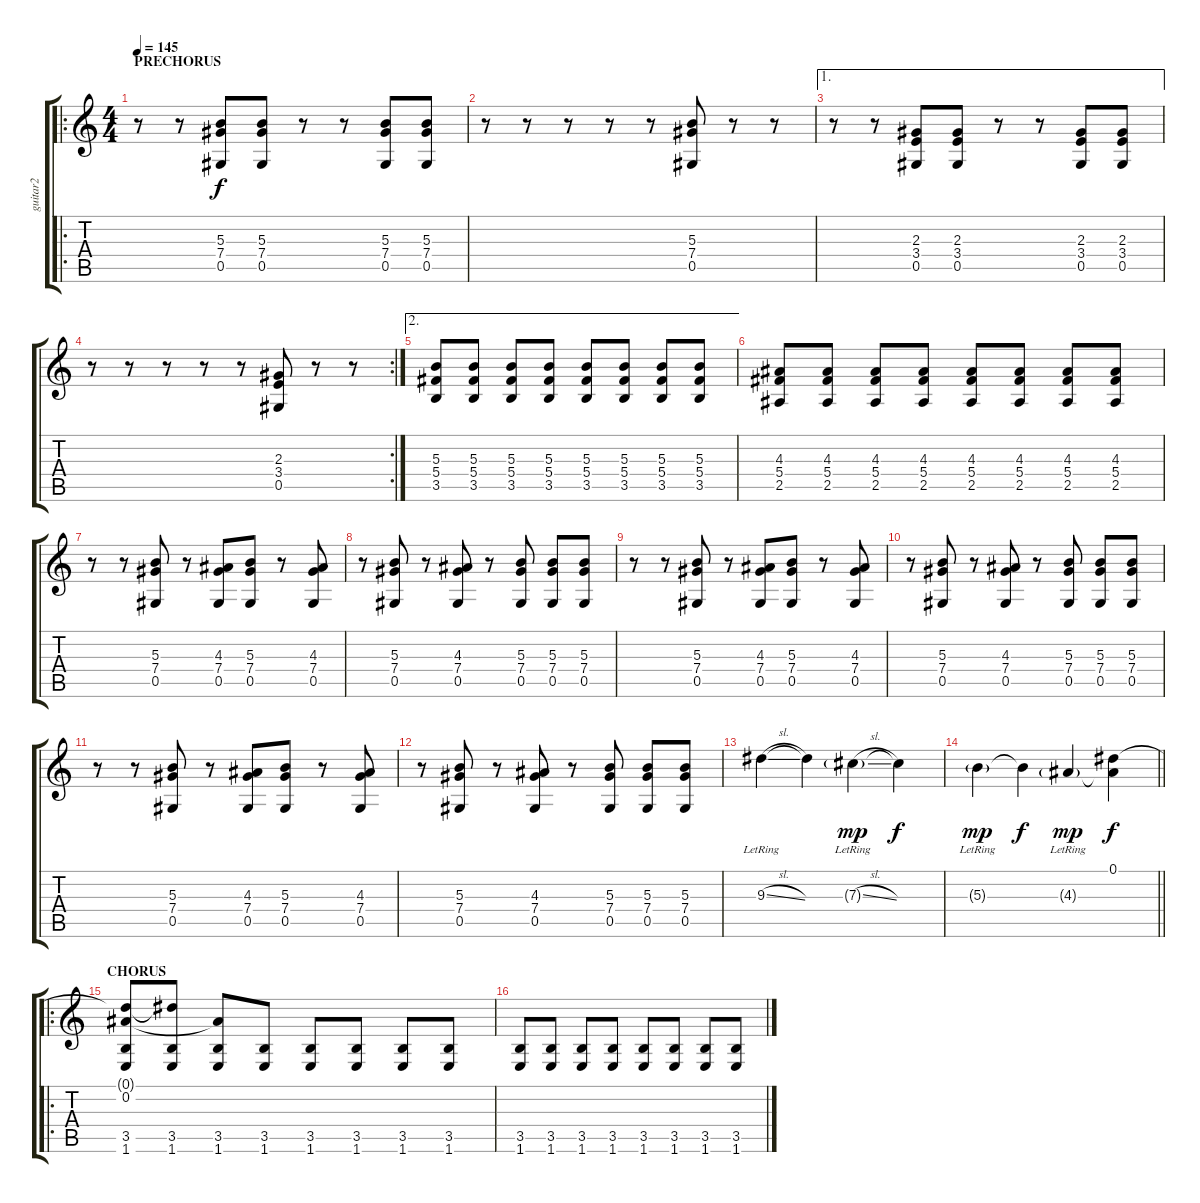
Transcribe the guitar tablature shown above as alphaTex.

\track ("guitar2" "guitar2") {instrument overdrivenguitar}
\staff {score tabs}
\tuning (Eb4 Bb3 Gb3 Db3 Ab2 Eb2) {hide}
\ro
\ts (4 4)
\section ("" "PRECHORUS")
\tempo 145
\clef g2
\ks c
r.8{dy f} r.8 (5.3 7.4 0.5).8 (5.3 7.4 0.5).8 r.8 r.8 (5.3 7.4 0.5).8 (5.3 7.4 0.5).8 |
r.8 r.8 r.8 r.8 r.8 (5.3 7.4 0.5).8 r.8 r.8 |
\ae 1
r.8 r.8 (2.3 3.4 0.5).8 (2.3 3.4 0.5).8 r.8 r.8 (2.3 3.4 0.5).8 (2.3 3.4 0.5).8 |
\rc 2
r.8 r.8 r.8 r.8 r.8 (2.3 3.4 0.5).8 r.8 r.8 |
\ae 2
(5.3 5.4 3.5).8 (5.3 5.4 3.5).8 (5.3 5.4 3.5).8 (5.3 5.4 3.5).8 (5.3 5.4 3.5).8 (5.3 5.4 3.5).8 (5.3 5.4 3.5).8 (5.3 5.4 3.5).8 |
(4.3 5.4 2.5).8 (4.3 5.4 2.5).8 (4.3 5.4 2.5).8 (4.3 5.4 2.5).8 (4.3 5.4 2.5).8 (4.3 5.4 2.5).8 (4.3 5.4 2.5).8 (4.3 5.4 2.5).8 |
r.8 r.8 (5.3 7.4 0.5).8 r.8 (4.3 7.4 0.5).8 (5.3 7.4 0.5).8 r.8 (4.3 7.4 0.5).8 |
r.8 (5.3 7.4 0.5).8 r.8 (4.3 7.4 0.5).8 r.8 (5.3 7.4 0.5).8 (5.3 7.4 0.5).8 (5.3 7.4 0.5).8 |
r.8 r.8 (5.3 7.4 0.5).8 r.8 (4.3 7.4 0.5).8 (5.3 7.4 0.5).8 r.8 (4.3 7.4 0.5).8 |
r.8 (5.3 7.4 0.5).8 r.8 (4.3 7.4 0.5).8 r.8 (5.3 7.4 0.5).8 (5.3 7.4 0.5).8 (5.3 7.4 0.5).8 |
r.8 r.8 (5.3 7.4 0.5).8 r.8 (4.3 7.4 0.5).8 (5.3 7.4 0.5).8 r.8 (4.3 7.4 0.5).8 |
r.8 (5.3 7.4 0.5).8 r.8 (4.3 7.4 0.5).8 r.8 (5.3 7.4 0.5).8 (5.3 7.4 0.5).8 (5.3 7.4 0.5).8 |
9.3{sl lr}.4 9.3{t}.4 7.3{sl g lr}.4{dy mp} 7.3{t}.4{dy f} |
\barLineRight lightlight
5.3{g lr}.4{dy mp} 5.3{t}.4{dy f} 4.3{g lr}.4{dy mp} (0.1 4.3{t}).4{dy f} |
\ro
\section ("" "CHORUS")
(0.1{t} 0.2 3.5 1.6).8 (0.1{t} 3.5 1.6).8 (0.2{t} 3.5 1.6).8 (3.5 1.6).8 (3.5 1.6).8 (3.5 1.6).8 (3.5 1.6).8 (3.5 1.6).8 |
(3.5 1.6).8 (3.5 1.6).8 (3.5 1.6).8 (3.5 1.6).8 (3.5 1.6).8 (3.5 1.6).8 (3.5 1.6).8 (3.5 1.6).8
